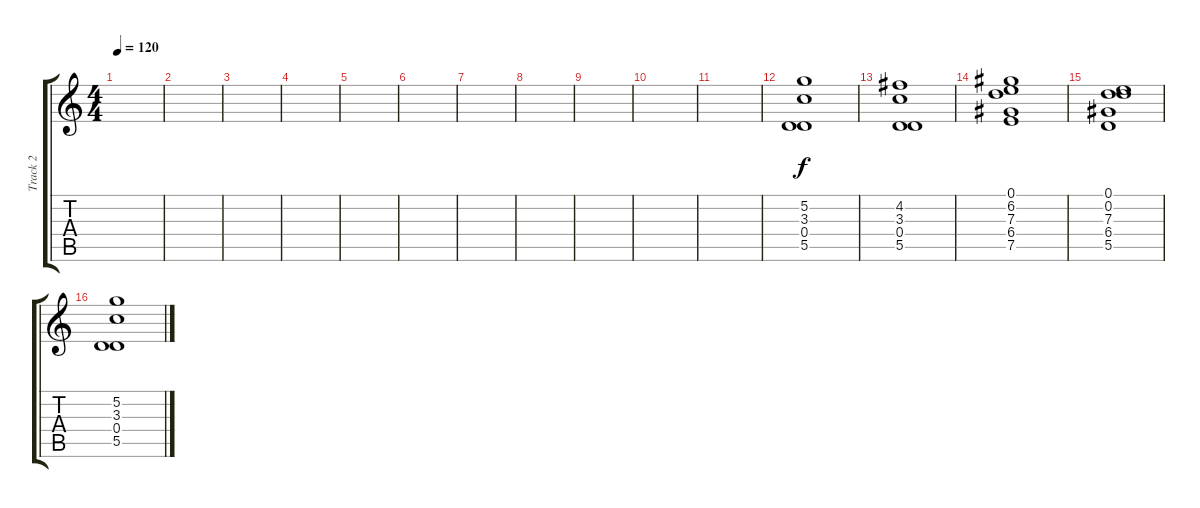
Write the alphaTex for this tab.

\track ("Track 2" "Track 2") {instrument distortionguitar}
\staff {score tabs}
\tuning (D4 D4 A3 D3 A2 D2) {hide}
\ts (4 4)
\tempo 120
\clef g2
\ks c
|
|
|
|
|
|
|
|
|
|
|
(5.2 3.3 0.4 5.5).1{instrument electricgrandpiano} |
(4.2 3.3 0.4 5.5).1 |
(0.1 6.2 7.3 6.4 7.5).1 |
(0.1 0.2 7.3 6.4 5.5).1 |
(5.2 3.3 0.4 5.5).1{instrument electricgrandpiano}
